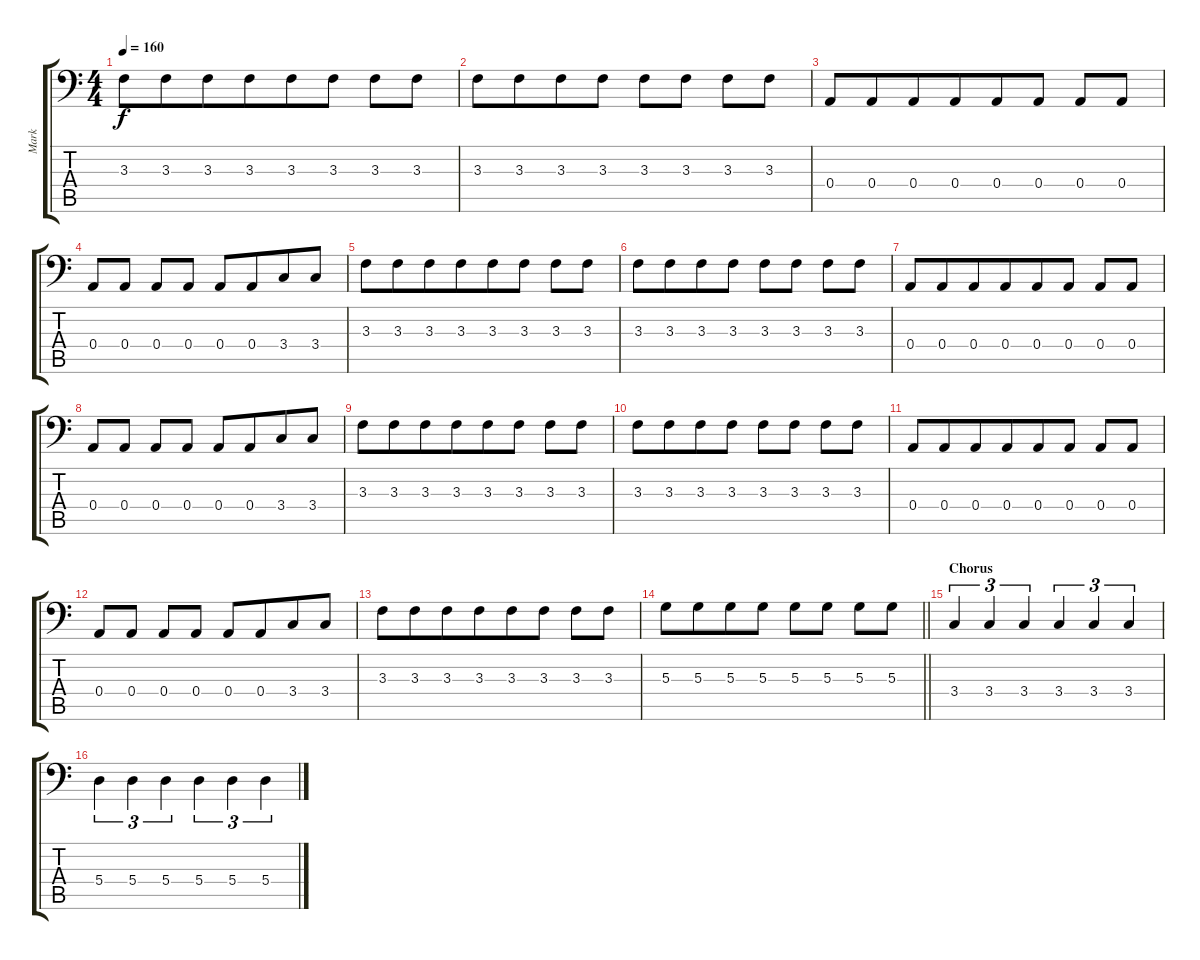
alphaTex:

\track ("Mark" "Mark") {instrument electricbassfinger}
\staff {score tabs}
\tuning (C3 G2 D2 A1 E1 B0) {hide}
\ts (4 4)
\tempo 160
\clef f4
\ks c
3.3.8{dy f} 3.3.8{beam merge} 3.3.8 3.3.8{beam merge} 3.3.8 3.3.8 3.3.8{beam merge} 3.3.8 |
3.3.8 3.3.8{beam merge} 3.3.8{beam merge} 3.3.8 3.3.8 3.3.8 3.3.8 3.3.8 |
0.4.8 0.4.8{beam merge} 0.4.8{beam merge} 0.4.8{beam merge} 0.4.8 0.4.8 0.4.8{beam merge} 0.4.8 |
0.4.8{beam merge} 0.4.8 0.4.8 0.4.8 0.4.8{beam merge} 0.4.8{beam merge} 3.4.8 3.4.8 |
3.3.8 3.3.8{beam merge} 3.3.8 3.3.8{beam merge} 3.3.8 3.3.8 3.3.8{beam merge} 3.3.8 |
3.3.8 3.3.8{beam merge} 3.3.8{beam merge} 3.3.8 3.3.8 3.3.8 3.3.8 3.3.8 |
0.4.8 0.4.8{beam merge} 0.4.8{beam merge} 0.4.8{beam merge} 0.4.8 0.4.8 0.4.8{beam merge} 0.4.8 |
0.4.8{beam merge} 0.4.8 0.4.8 0.4.8 0.4.8{beam merge} 0.4.8{beam merge} 3.4.8 3.4.8 |
3.3.8 3.3.8{beam merge} 3.3.8 3.3.8{beam merge} 3.3.8 3.3.8 3.3.8{beam merge} 3.3.8 |
3.3.8 3.3.8{beam merge} 3.3.8{beam merge} 3.3.8 3.3.8 3.3.8 3.3.8 3.3.8 |
0.4.8 0.4.8{beam merge} 0.4.8{beam merge} 0.4.8{beam merge} 0.4.8 0.4.8 0.4.8{beam merge} 0.4.8 |
0.4.8{beam merge} 0.4.8 0.4.8 0.4.8 0.4.8{beam merge} 0.4.8{beam merge} 3.4.8 3.4.8 |
3.3.8 3.3.8{beam merge} 3.3.8 3.3.8{beam merge} 3.3.8 3.3.8 3.3.8{beam merge} 3.3.8 |
\barLineRight lightlight
5.3.8 5.3.8{beam merge} 5.3.8{beam merge} 5.3.8 5.3.8 5.3.8 5.3.8 5.3.8 |
\section ("" "Chorus")
3.4.4{tu (3 2) beam merge} 3.4.4{tu (3 2)} 3.4.4{tu (3 2) beam merge} 3.4.4{tu (3 2)} 3.4.4{tu (3 2) beam merge} 3.4.4{tu (3 2)} |
5.4.4{tu (3 2)} 5.4.4{tu (3 2) beam merge} 5.4.4{tu (3 2) beam merge} 5.4.4{tu (3 2)} 5.4.4{tu (3 2)} 5.4.4{tu (3 2)}
